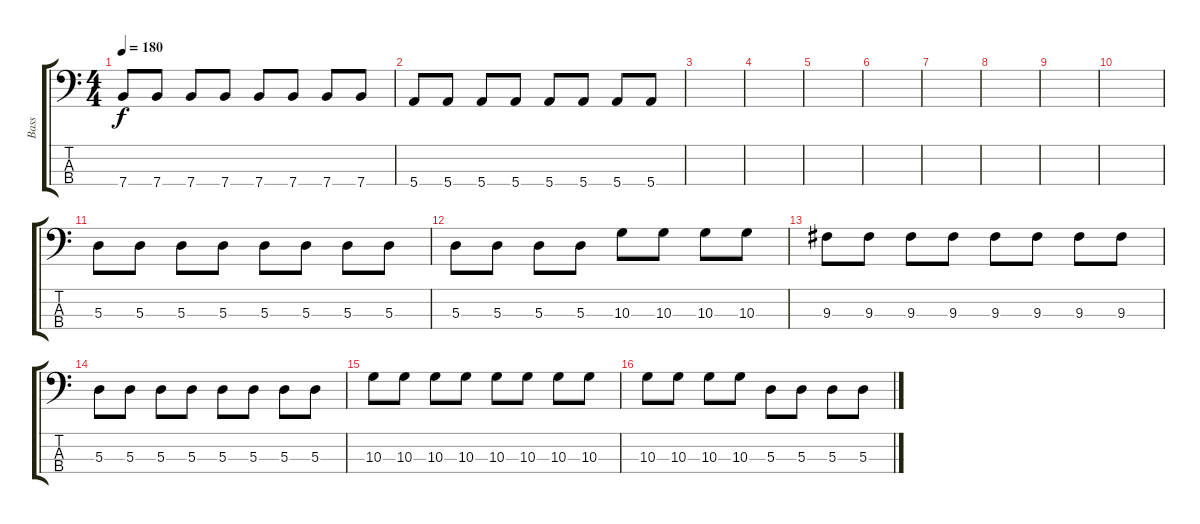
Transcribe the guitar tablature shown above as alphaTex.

\track ("Bass" "Bass") {instrument electricbasspick}
\staff {score tabs}
\tuning (G2 D2 A1 E1) {hide}
\ts (4 4)
\tempo 180
\clef f4
\ks c
7.4.8{dy f} 7.4.8 7.4.8 7.4.8 7.4.8 7.4.8 7.4.8 7.4.8 |
5.4.8 5.4.8 5.4.8 5.4.8 5.4.8 5.4.8 5.4.8 5.4.8 |
|
|
|
|
|
|
|
|
5.3.8 5.3.8 5.3.8 5.3.8 5.3.8 5.3.8 5.3.8 5.3.8 |
5.3.8 5.3.8 5.3.8 5.3.8 10.3.8 10.3.8 10.3.8 10.3.8 |
9.3.8 9.3.8 9.3.8 9.3.8 9.3.8 9.3.8 9.3.8 9.3.8 |
5.3.8 5.3.8 5.3.8 5.3.8 5.3.8 5.3.8 5.3.8 5.3.8 |
10.3.8 10.3.8 10.3.8 10.3.8 10.3.8 10.3.8 10.3.8 10.3.8 |
10.3.8 10.3.8 10.3.8 10.3.8 5.3.8 5.3.8 5.3.8 5.3.8
